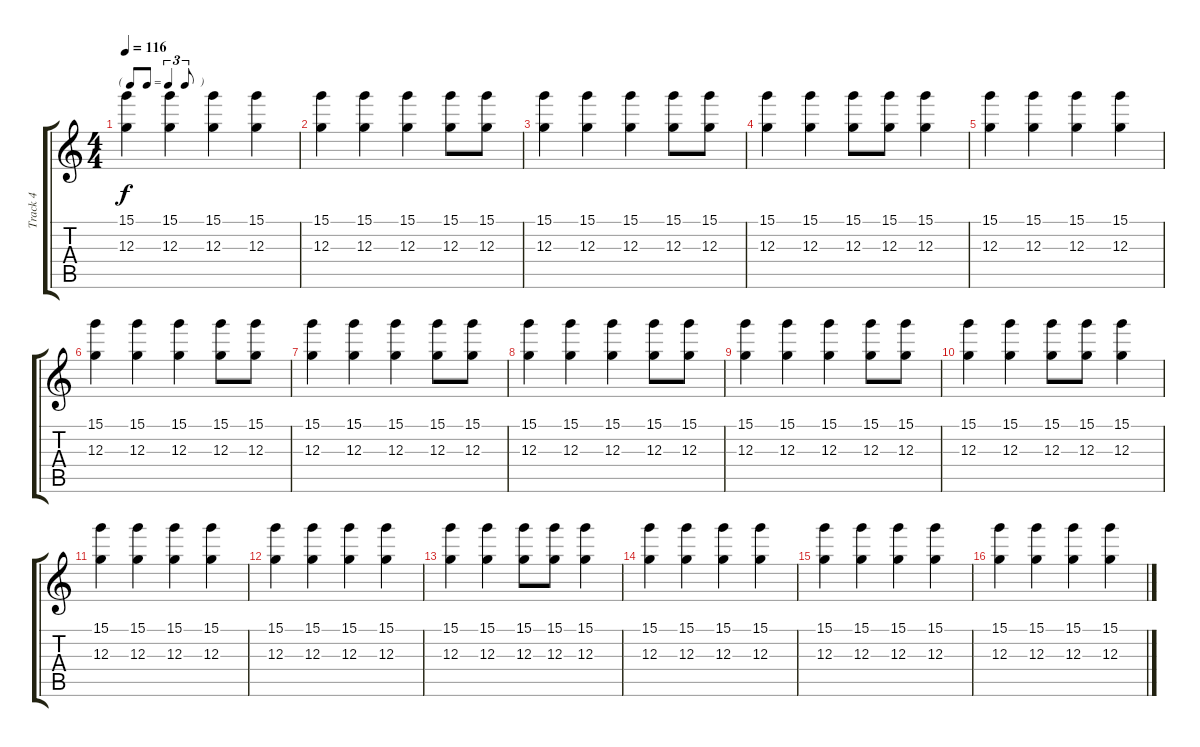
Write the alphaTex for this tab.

\track ("Track 4" "Track 4") {instrument electricguitarclean}
\staff {score tabs}
\tuning (E4 B3 G3 D3 A2 E2) {hide}
\ts (4 4)
\tf triplet8th
\tempo 116
\clef g2
\ks c
(15.1 12.3).4{dy f} (15.1 12.3).4 (15.1 12.3).4 (15.1 12.3).4 |
(15.1 12.3).4 (15.1 12.3).4 (15.1 12.3).4 (15.1 12.3).8 (15.1 12.3).8 |
(15.1 12.3).4 (15.1 12.3).4 (15.1 12.3).4 (15.1 12.3).8 (15.1 12.3).8 |
(15.1 12.3).4 (15.1 12.3).4 (15.1 12.3).8 (15.1 12.3).8 (15.1 12.3).4 |
(15.1 12.3).4 (15.1 12.3).4 (15.1 12.3).4 (15.1 12.3).4 |
(15.1 12.3).4 (15.1 12.3).4 (15.1 12.3).4 (15.1 12.3).8 (15.1 12.3).8 |
(15.1 12.3).4 (15.1 12.3).4 (15.1 12.3).4 (15.1 12.3).8 (15.1 12.3).8 |
(15.1 12.3).4 (15.1 12.3).4 (15.1 12.3).4 (15.1 12.3).8 (15.1 12.3).8 |
(15.1 12.3).4 (15.1 12.3).4 (15.1 12.3).4 (15.1 12.3).8 (15.1 12.3).8 |
(15.1 12.3).4 (15.1 12.3).4 (15.1 12.3).8 (15.1 12.3).8 (15.1 12.3).4 |
(15.1 12.3).4 (15.1 12.3).4 (15.1 12.3).4 (15.1 12.3).4 |
(15.1 12.3).4 (15.1 12.3).4 (15.1 12.3).4 (15.1 12.3).4 |
(15.1 12.3).4 (15.1 12.3).4 (15.1 12.3).8 (15.1 12.3).8 (15.1 12.3).4 |
(15.1 12.3).4 (15.1 12.3).4 (15.1 12.3).4 (15.1 12.3).4 |
(15.1 12.3).4 (15.1 12.3).4 (15.1 12.3).4 (15.1 12.3).4 |
(15.1 12.3).4 (15.1 12.3).4 (15.1 12.3).4 (15.1 12.3).4
